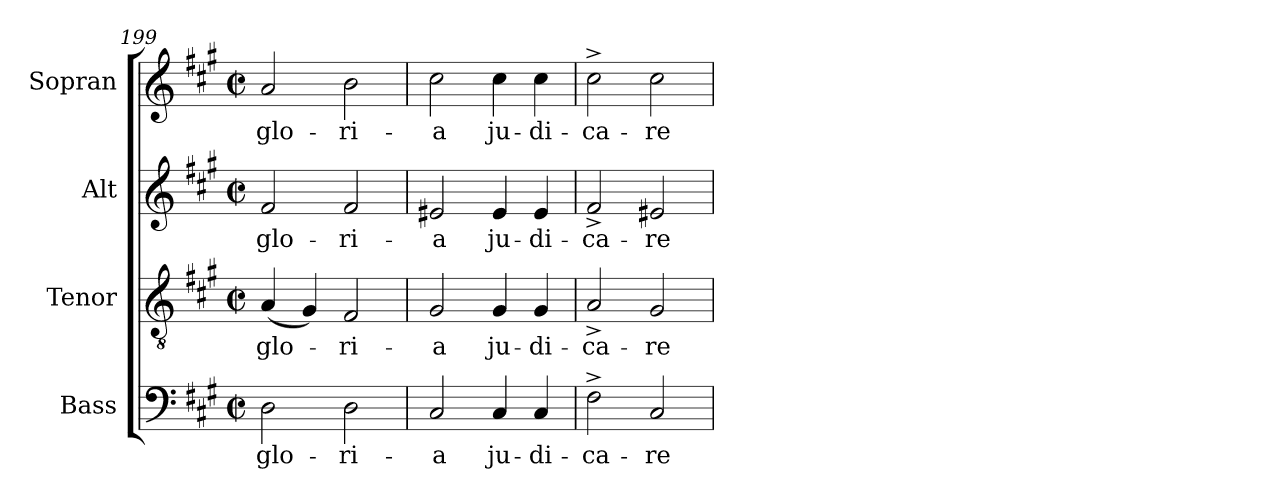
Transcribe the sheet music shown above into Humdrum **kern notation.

**kern	**text	**kern	**text	**kern	**text	**kern	**text
*part4	*part4	*part3	*part3	*part2	*part2	*part1	*part1
*staff4	*staff4	*staff3	*staff3	*staff2	*staff2	*staff1	*staff1
*I"Bass	*	*I"Tenor	*	*I"Alt	*	*I"Sopran	*
*I'B.	*	*I'T.	*	*I'A.	*	*I'S.	*
*clefF4	*	*clefGv2	*	*clefG2	*	*clefG2	*
*k[f#c#g#]	*	*k[f#c#g#]	*	*k[f#c#g#]	*	*k[f#c#g#]	*
*A:	*	*A:	*	*A:	*	*A:	*
*M2/2	*	*M2/2	*	*M2/2	*	*M2/2	*
*met(c|)	*	*met(c|)	*	*met(c|)	*	*met(c|)	*
=199	=199	=199	=199	=199	=199	=199	=199
!	!LO:LY:b	!	!LO:LY:b	!	!LO:LY:b	!	!LO:LY:b
2D\	glo-	(<4A/	glo-	2f#/	glo-	2a/	glo-
.	.	4G#/)	.	.	.	.	.
!	!LO:LY:b	!	!LO:LY:b	!	!LO:LY:b	!	!LO:LY:b
2D\	-ri-	2F#/	-ri-	2f#/	-ri-	2b\	-ri-
=200	=200	=200	=200	=200	=200	=200	=200
!	!LO:LY:b	!	!LO:LY:b	!	!LO:LY:b	!	!LO:LY:b
2C#/	-a	2G#/	-a	2e#X/	-a	2cc#\	-a
!	!LO:LY:b	!	!LO:LY:b	!	!LO:LY:b	!	!LO:LY:b
4C#/	ju-	4G#/	ju-	4e#/	ju-	4cc#\	ju-
!	!LO:LY:b	!	!LO:LY:b	!	!LO:LY:b	!	!LO:LY:b
4C#/	-di-	4G#/	-di-	4e#/	-di-	4cc#\	-di-
!!LO:LB:g=z
=201	=201	=201	=201	=201	=201	=201	=201
!	!LO:LY:b	!	!LO:LY:b	!	!LO:LY:b	!	!LO:LY:b
2F#^>\	-ca-	2A^>/	-ca-	2f#^>/	-ca-	2cc#^>\	-ca-
!	!LO:LY:b	!	!LO:LY:b	!	!LO:LY:b	!	!LO:LY:b
2C#/	-re	2G#/	-re	2e#X/	-re	2cc#\	-re
=	=	=	=	=	=	=	=
*-	*-	*-	*-	*-	*-	*-	*-
